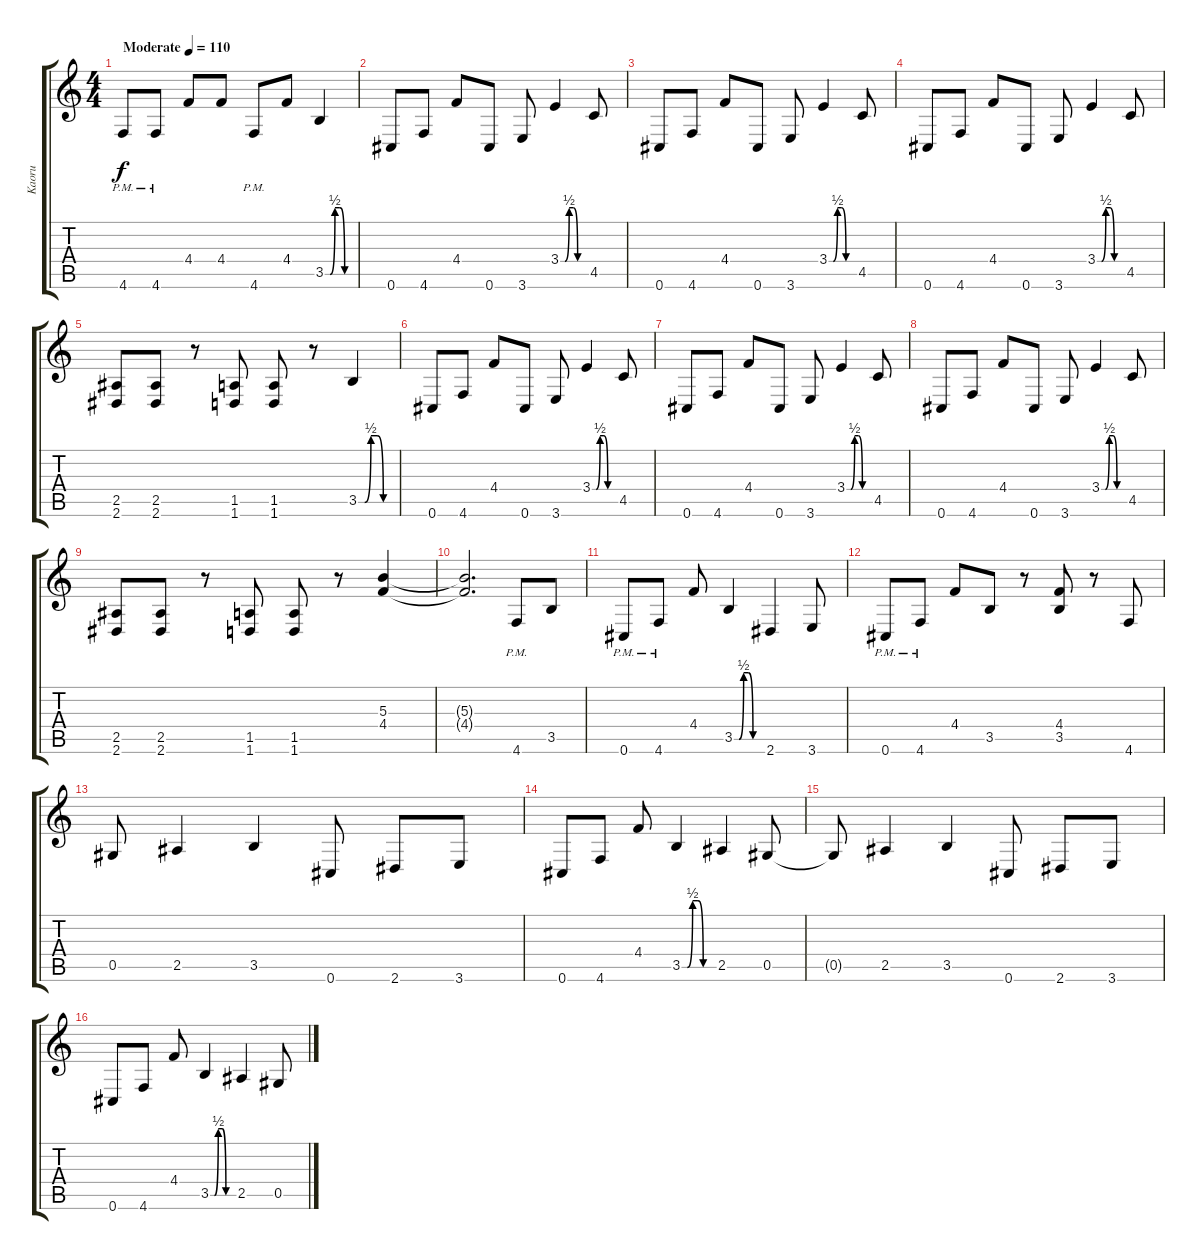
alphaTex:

\track ("Kaoru" "Kaoru") {instrument overdrivenguitar}
\staff {score tabs}
\tuning (Eb4 Bb3 Gb3 Db3 Ab2 Db2) {hide}
\ts (4 4)
\tempo (110 "Moderate")
\clef g2
\ks c
4.6{pm}.8{dy f instrument overdrivenguitar} 4.6{pm}.8 4.4.8 4.4.8 4.6{pm}.8 4.4.8 3.5{be (custom 0 0 10 0 20 2 30 2 40 0 60 0)}.4 |
0.6.8 4.6.8 4.4.8 0.6.8 3.6.8 3.4{be (custom 0 0 10 0 20 2 30 2 40 0 60 0)}.4 4.5.8 |
0.6.8 4.6.8 4.4.8 0.6.8 3.6.8 3.4{be (custom 0 0 10 0 20 2 30 2 40 0 60 0)}.4 4.5.8 |
0.6.8 4.6.8 4.4.8 0.6.8 3.6.8 3.4{be (custom 0 0 10 0 20 2 30 2 40 0 60 0)}.4 4.5.8 |
(2.5 2.6).8 (2.5 2.6).8 r.8 (1.5 1.6).8 (1.5 1.6).8 r.8 3.5{be (custom 0 0 10 0 20 2 30 2 40 0 60 0)}.4 |
0.6.8 4.6.8 4.4.8 0.6.8 3.6.8 3.4{be (custom 0 0 10 0 20 2 30 2 40 0 60 0)}.4 4.5.8 |
0.6.8 4.6.8 4.4.8 0.6.8 3.6.8 3.4{be (custom 0 0 10 0 20 2 30 2 40 0 60 0)}.4 4.5.8 |
0.6.8 4.6.8 4.4.8 0.6.8 3.6.8 3.4{be (custom 0 0 10 0 20 2 30 2 40 0 60 0)}.4 4.5.8 |
(2.5 2.6).8 (2.5 2.6).8 r.8 (1.5 1.6).8 (1.5 1.6).8 r.8 (5.3 4.4).4 |
(5.3{t} 4.4{t}).2{d} 4.6{pm}.8 3.5.8 |
0.6{pm}.8 4.6{pm}.8 4.4.8 3.5{be (custom 0 0 10 0 20 2 30 2 40 0 60 0)}.4 2.6.4 3.6.8 |
0.6{pm}.8 4.6{pm}.8 4.4.8 3.5.8 r.8 (4.4 3.5).8 r.8 4.6.8 |
0.5.8 2.5.4 3.5.4 0.6.8 2.6.8 3.6.8 |
0.6.8 4.6.8 4.4.8 3.5{be (custom 0 0 10 0 20 2 30 2 40 0 60 0)}.4 2.5.4 0.5.8 |
0.5{t}.8 2.5.4 3.5.4 0.6.8 2.6.8 3.6.8 |
0.6.8 4.6.8 4.4.8 3.5{be (custom 0 0 10 0 20 2 30 2 40 0 60 0)}.4 2.5.4 0.5.8
